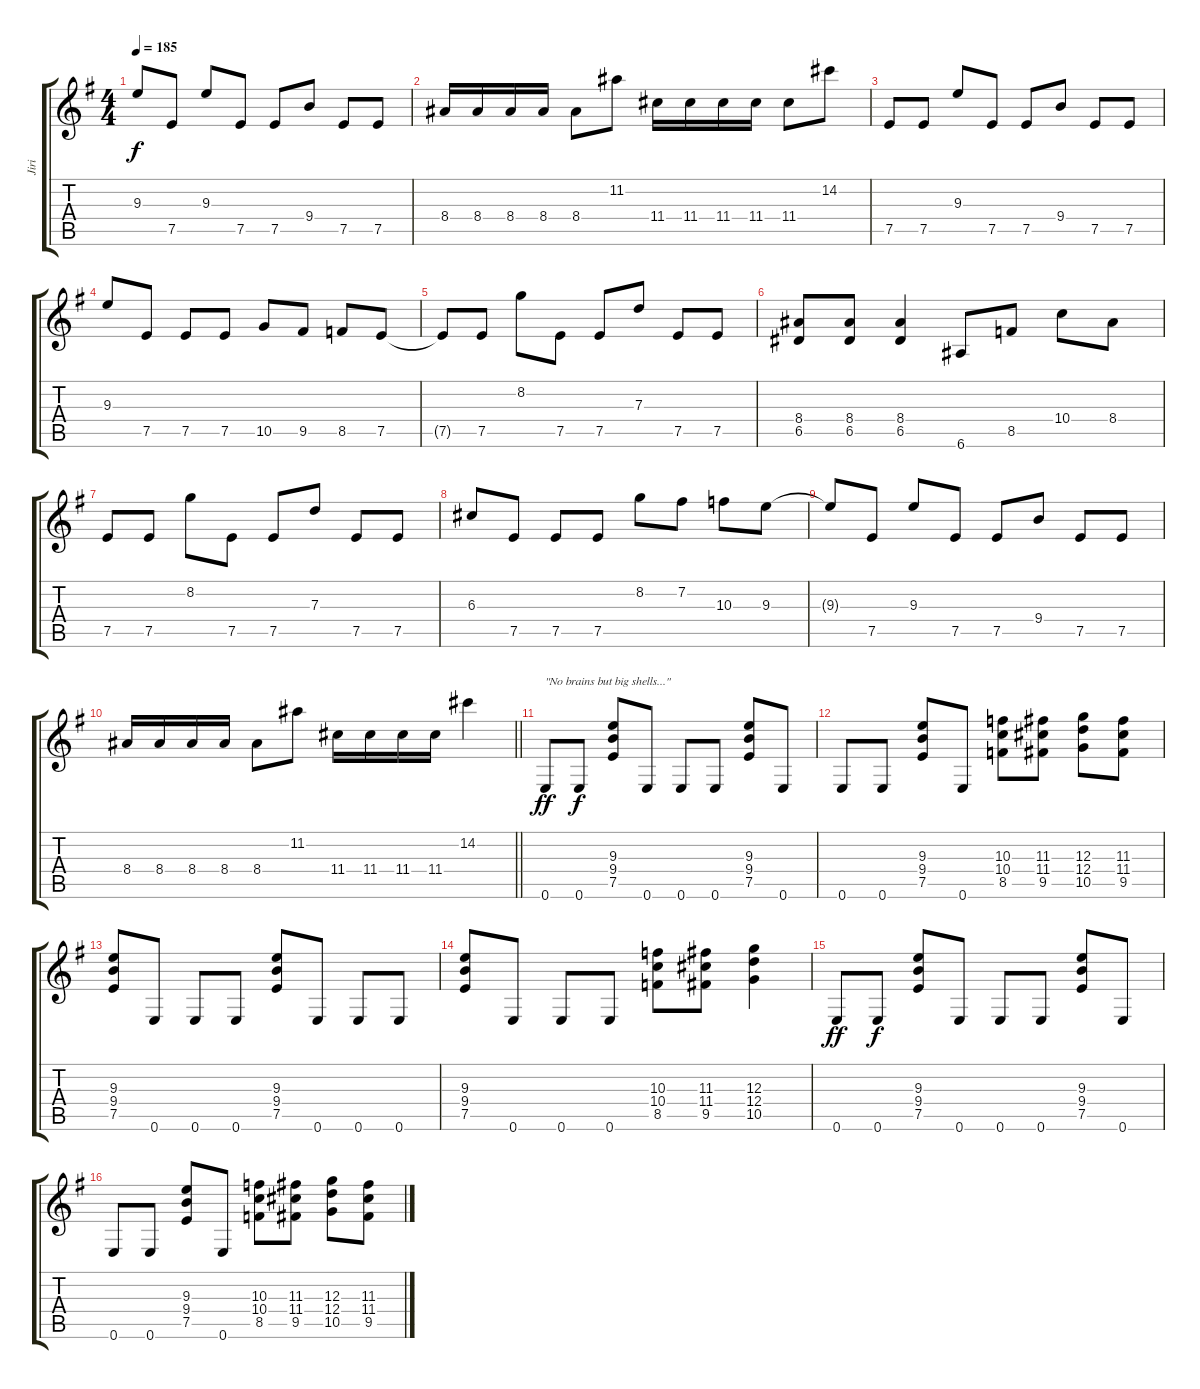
\track ("Jiri" "Jiri") {instrument distortionguitar}
\staff {score tabs}
\tuning (E4 B3 G3 D3 A2 E2) {hide}
\ts (4 4)
\tempo 185
\clef g2
\ks g
9.3{t}.8{dy f} 7.5.8 9.3.8 7.5.8 7.5.8 9.4.8 7.5.8 7.5.8 |
8.4.16 8.4.16 8.4.16 8.4.16 8.4.8 11.2.8 11.4.16 11.4.16 11.4.16 11.4.16 11.4.8 14.2.8 |
7.5.8 7.5.8 9.3.8 7.5.8 7.5.8 9.4.8 7.5.8 7.5.8 |
9.3.8 7.5.8 7.5.8 7.5.8 10.5.8 9.5.8 8.5.8 7.5.8 |
7.5{t}.8 7.5.8 8.2.8 7.5.8 7.5.8 7.3.8 7.5.8 7.5.8 |
(8.4 6.5).8 (8.4 6.5).8 (8.4 6.5).4 6.6.8 8.5.8 10.4.8 8.4.8 |
7.5.8 7.5.8 8.2.8 7.5.8 7.5.8 7.3.8 7.5.8 7.5.8 |
6.3.8 7.5.8 7.5.8 7.5.8 8.2.8 7.2.8 10.3.8 9.3.8 |
9.3{t}.8 7.5.8 9.3.8 7.5.8 7.5.8 9.4.8 7.5.8 7.5.8 |
\barLineRight lightlight
8.4.16 8.4.16 8.4.16 8.4.16 8.4.8 11.2.8 11.4.16 11.4.16 11.4.16 11.4.16 14.2.4 |
0.6.8{txt "\"No brains but big shells...\"" dy ff} 0.6.8{dy f} (9.3 9.4 7.5).8 0.6.8 0.6.8 0.6.8 (9.3 9.4 7.5).8 0.6.8 |
0.6.8 0.6.8 (9.3 9.4 7.5).8 0.6.8 (10.3 10.4 8.5).8 (11.3 11.4 9.5).8 (12.3 12.4 10.5).8 (11.3 11.4 9.5).8 |
(9.3 9.4 7.5).8 0.6.8 0.6.8 0.6.8 (9.3 9.4 7.5).8 0.6.8 0.6.8 0.6.8 |
(9.3 9.4 7.5).8 0.6.8 0.6.8 0.6.8 (10.3 10.4 8.5).8 (11.3 11.4 9.5).8 (12.3 12.4 10.5).4 |
0.6.8{dy ff} 0.6.8{dy f} (9.3 9.4 7.5).8 0.6.8 0.6.8 0.6.8 (9.3 9.4 7.5).8 0.6.8 |
0.6.8 0.6.8 (9.3 9.4 7.5).8 0.6.8 (10.3 10.4 8.5).8 (11.3 11.4 9.5).8 (12.3 12.4 10.5).8 (11.3 11.4 9.5).8
